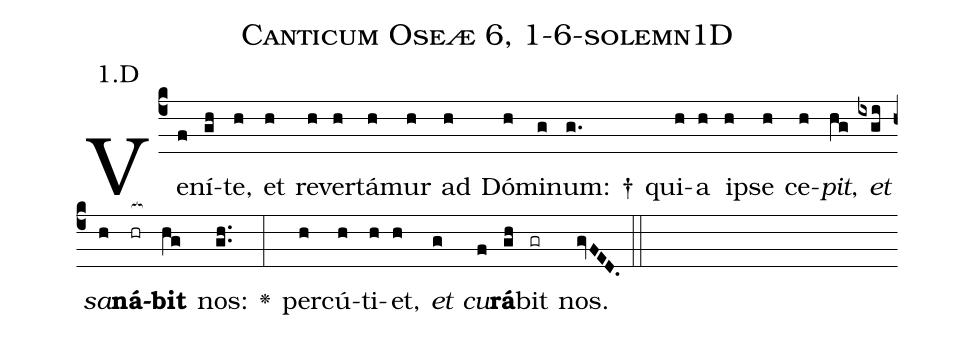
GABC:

name: Canticum Oseæ 6, 1-6-solemn1D;
annotation: 1.D;
%%
(c4)Ve(f)ní(gh)te,(h) et(h) re(h)ver(h)tá(h)mur(h) ad(h) Dó(h)mi(g)num: †(g.) qui(h)a(h) i(h)pse(h) ce(h)<i>pit</i>,(hg) <i>et</i>(ixgi) <i>sa</i>(h)<b>ná</b>(hr[ocb:1{])<b>bit</b>(hg[ocb:0}]) nos:(gh..) <v>\greheightstar</v>(:) per(h)cú(h)ti(h)et,(h) <i>et</i>(g) <i>cu</i>(f)<b>rá</b>(gh)bit(gr) nos.(gvFED.) (::)


%E(h) u(h) o(g) u(f) a(gh) e.(gvFED.) (::)
